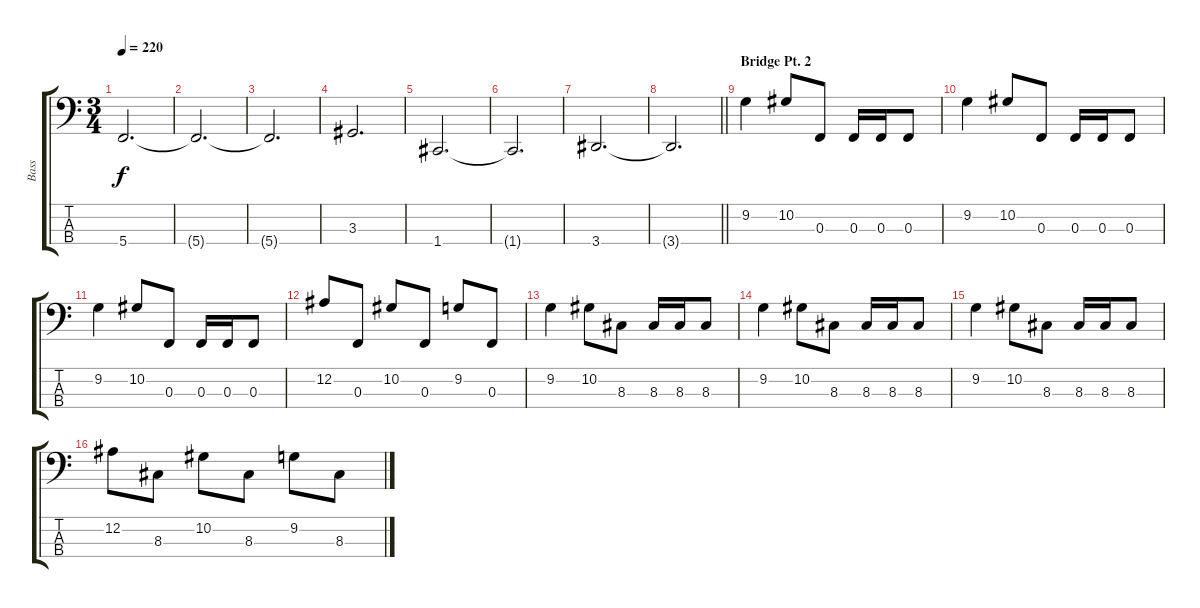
\track ("Bass" "Bass") {instrument electricbasspick}
\staff {score tabs}
\tuning (Eb2 Bb1 F1 C1) {hide}
\ts (3 4)
\tempo 220
\clef f4
\ks c
5.4.2{d dy f} |
5.4{t}.2{d} |
5.4{t}.2{d} |
3.3.2{d} |
1.4.2{d} |
1.4{t}.2{d} |
3.4.2{d} |
\barLineRight lightlight
3.4{t}.2{d} |
\section ("" "Bridge Pt. 2")
9.2.4 10.2.8 0.3.8 0.3.16 0.3.16 0.3.8 |
9.2.4 10.2.8 0.3.8 0.3.16 0.3.16 0.3.8 |
9.2.4 10.2.8 0.3.8 0.3.16 0.3.16 0.3.8 |
12.2.8 0.3.8 10.2.8 0.3.8 9.2.8 0.3.8 |
9.2.4 10.2.8 8.3.8 8.3.16 8.3.16 8.3.8 |
9.2.4 10.2.8 8.3.8 8.3.16 8.3.16 8.3.8 |
9.2.4 10.2.8 8.3.8 8.3.16 8.3.16 8.3.8 |
12.2.8 8.3.8 10.2.8 8.3.8 9.2.8 8.3.8
